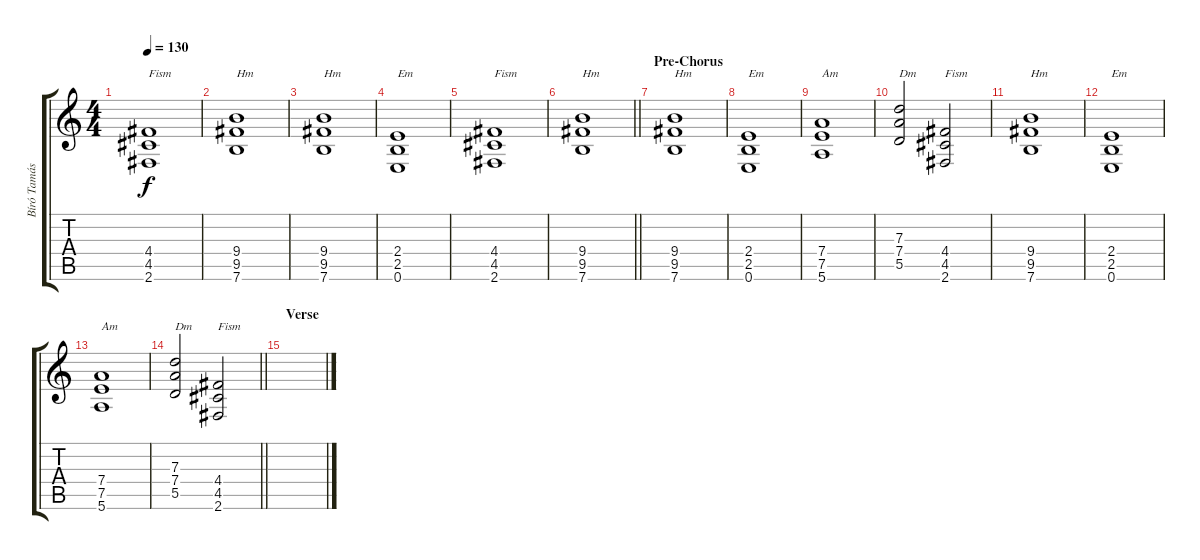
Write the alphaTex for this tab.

\track ("Bíró Tamás-Lead1" "Bíró Tamás") {instrument distortionguitar}
\staff {score tabs}
\tuning (E4 B3 G3 D3 A2 E2) {hide}
\ts (4 4)
\tempo 130
\clef g2
\ks c
(4.4 4.5 2.6).1{txt "Fism" dy f} |
(9.4 9.5 7.6).1{txt "Hm"} |
(9.4 9.5 7.6).1{txt "Hm"} |
(2.4 2.5 0.6).1{txt "Em"} |
(4.4 4.5 2.6).1{txt "Fism"} |
\barLineRight lightlight
(9.4 9.5 7.6).1{txt "Hm"} |
\section ("" "Pre-Chorus")
(9.4 9.5 7.6).1{txt "Hm"} |
(2.4 2.5 0.6).1{txt "Em"} |
(7.4 7.5 5.6).1{txt "Am"} |
(7.3 7.4 5.5).2{txt "Dm"} (4.4 4.5 2.6).2{txt "Fism"} |
(9.4 9.5 7.6).1{txt "Hm"} |
(2.4 2.5 0.6).1{txt "Em"} |
(7.4 7.5 5.6).1{txt "Am"} |
\barLineRight lightlight
(7.3 7.4 5.5).2{txt "Dm"} (4.4 4.5 2.6).2{txt "Fism"} |
\section ("" "Verse")
